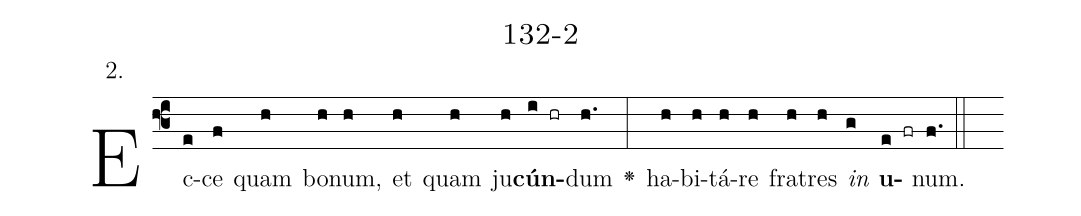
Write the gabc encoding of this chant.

name: 132-2;
annotation: 2.;
%%
(f3)Ec(e)ce(f) quam(h) bo(h)num,(h) et(h) quam(h) ju(h)<b>cún</b>(i hr)dum(h.) <v>\greheightstar</v>(:) ha(h)bi(h)tá(h)re(h) fra(h)tres(h) <i>in</i>(g) <b>u</b>(e fr)num.(f.) (::)


%E(h) u(h) o(h) u(g) a(e) e.(f.) (::)
